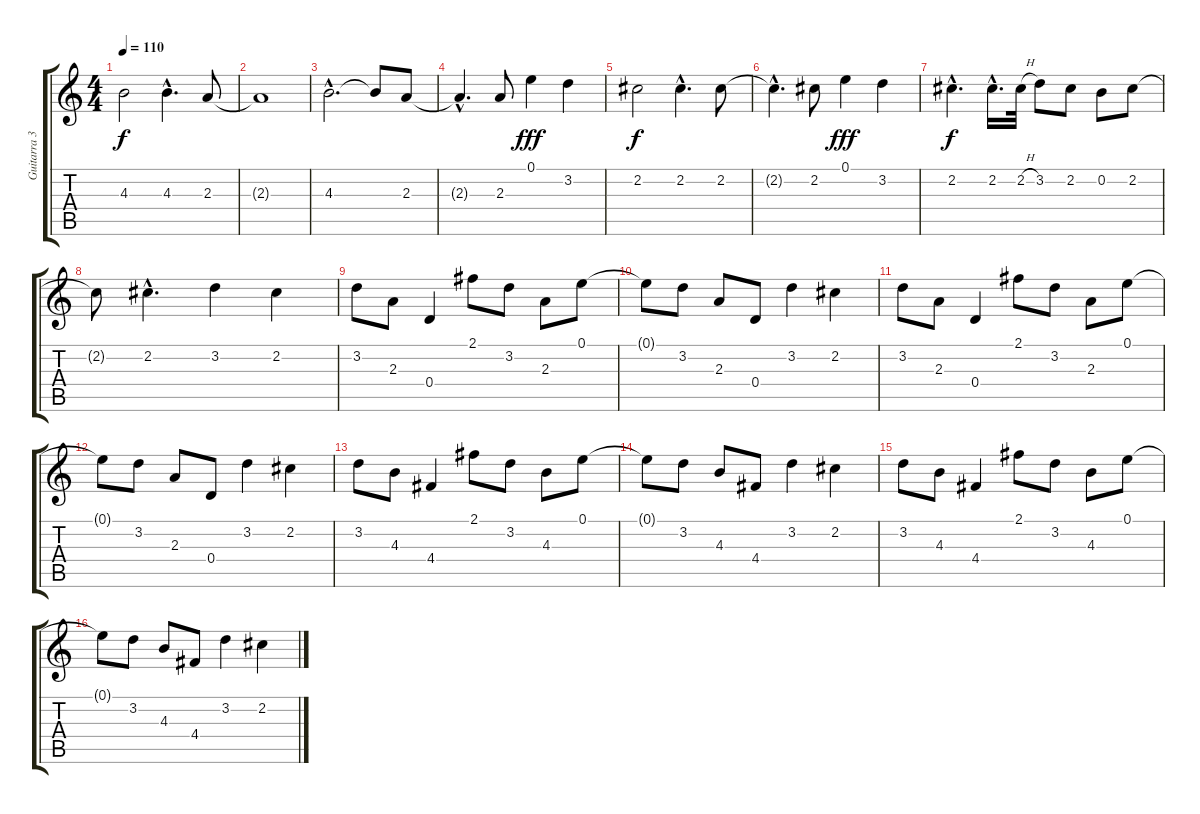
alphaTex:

\track ("Guitarra 3" "Guitarra 3") {instrument acousticguitarsteel}
\staff {score tabs}
\tuning (E4 B3 G3 D3 A2 E2) {hide}
\ts (4 4)
\tempo 110
\clef g2
\ks c
4.3.2{dy f} 4.3{hac}.4{d} 2.3.8 |
2.3{t}.1 |
4.3{hac}.2{d} 4.3{t}.8 2.3.8 |
2.3{hac t}.4{d} 2.3.8 0.1.4{dy fff} 3.2.4 |
2.2.2{dy f} 2.2{hac}.4{d} 2.2.8 |
2.2{hac t}.4{d} 2.2.8 0.1.4{dy fff} 3.2.4 |
2.2{hac}.4{d dy f} 2.2{hac}.16{d} 2.2{h}.32 3.2.8 2.2.8 0.2.8 2.2.8 |
2.2{t}.8 2.2{hac}.4{d} 3.2.4 2.2.4 |
3.2.8 2.3.8 0.4.4 2.1.8 3.2.8 2.3.8 0.1.8 |
0.1{t}.8 3.2.8 2.3.8 0.4.8 3.2.4 2.2.4 |
3.2.8 2.3.8 0.4.4 2.1.8 3.2.8 2.3.8 0.1.8 |
0.1{t}.8 3.2.8 2.3.8 0.4.8 3.2.4 2.2.4 |
3.2.8 4.3.8 4.4.4 2.1.8 3.2.8 4.3.8 0.1.8 |
0.1{t}.8 3.2.8 4.3.8 4.4.8 3.2.4 2.2.4 |
3.2.8 4.3.8 4.4.4 2.1.8 3.2.8 4.3.8 0.1.8 |
0.1{t}.8 3.2.8 4.3.8 4.4.8 3.2.4 2.2.4
